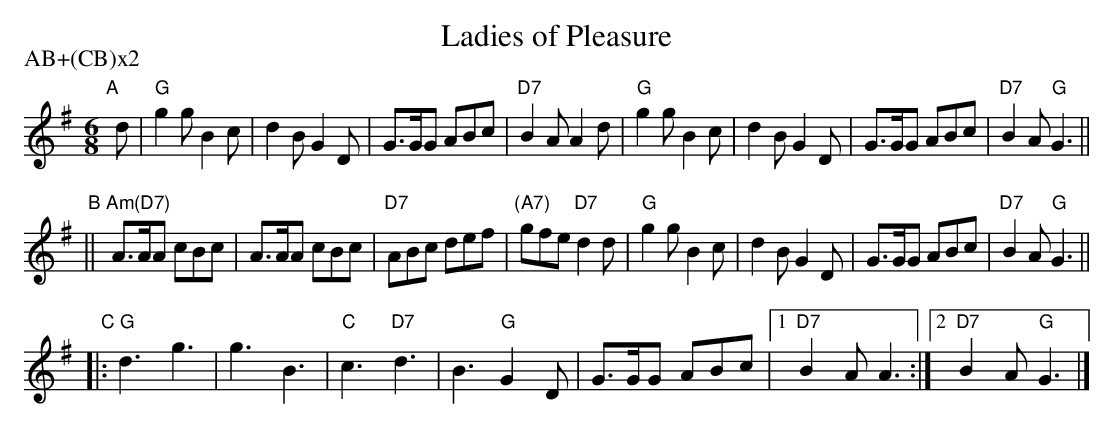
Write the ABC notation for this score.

X:1
T: Ladies of Pleasure
M: 6/8
L: 1/8
P: AB+(CB)x2
K: G
"A"[|]\
d \
| "G"g2g B2c | d2B G2D | G>GG ABc | "D7"B2A A2d \
| "G"g2g B2c | d2B G2D | G>GG ABc | "D7"B2A "G"G3 ||
"B"\
|| "Am(D7)"A>AA cBc | A>AA cBc | "D7"ABc def | "(A7)"gfe "D7"d2d \
| "G"g2g B2c | d2B G2D | G>GG ABc | "D7"B2A "G"G3 ||
"C"\
|: "G"d3 g3 | g3 B3 | "C"c3 "D7"d3 | B3 "G"G2D | G>GG ABc |1 "D7"B2A A3 :|2 "D7"B2A "G"G3 |]
